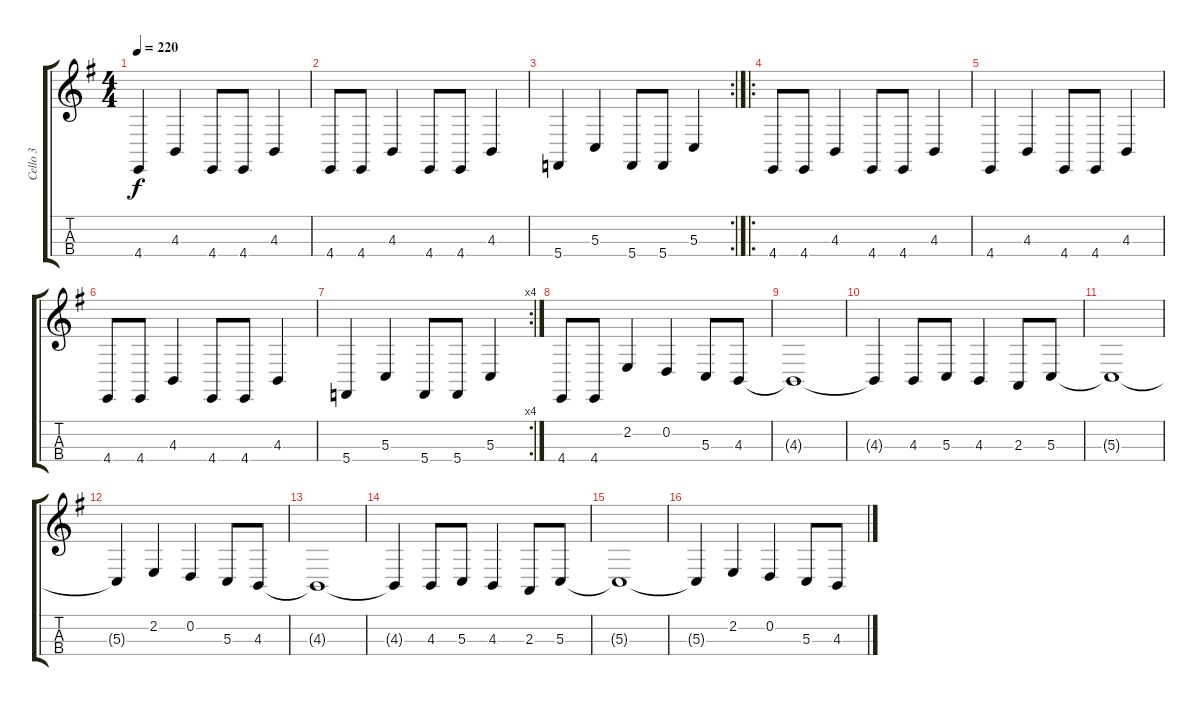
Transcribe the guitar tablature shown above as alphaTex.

\track ("Cello 3" "Cello 3") {instrument cello}
\staff {score tabs}
\tuning (A3 D3 G2 C2) {hide}
\ts (4 4)
\tempo 220
\clef g2
\ks g
4.4.4{dy f} 4.3.4 4.4.8 4.4.8 4.3.4 |
4.4.8 4.4.8 4.3.4 4.4.8 4.4.8 4.3.4 |
\rc 2
5.4.4 5.3.4 5.4.8 5.4.8 5.3.4 |
\ro
4.4.8 4.4.8 4.3.4 4.4.8 4.4.8 4.3.4 |
4.4.4 4.3.4 4.4.8 4.4.8 4.3.4 |
4.4.8 4.4.8 4.3.4 4.4.8 4.4.8 4.3.4 |
\rc 4
5.4.4 5.3.4 5.4.8 5.4.8 5.3.4 |
4.4.8 4.4.8 2.2.4 0.2.4 5.3.8 4.3.8 |
4.3{t}.1 |
4.3{t}.4 4.3.8 5.3.8 4.3.4 2.3.8 5.3.8 |
5.3{t}.1 |
5.3{t}.4 2.2.4 0.2.4 5.3.8 4.3.8 |
4.3{t}.1 |
4.3{t}.4 4.3.8 5.3.8 4.3.4 2.3.8 5.3.8 |
5.3{t}.1 |
5.3{t}.4 2.2.4 0.2.4 5.3.8 4.3.8
